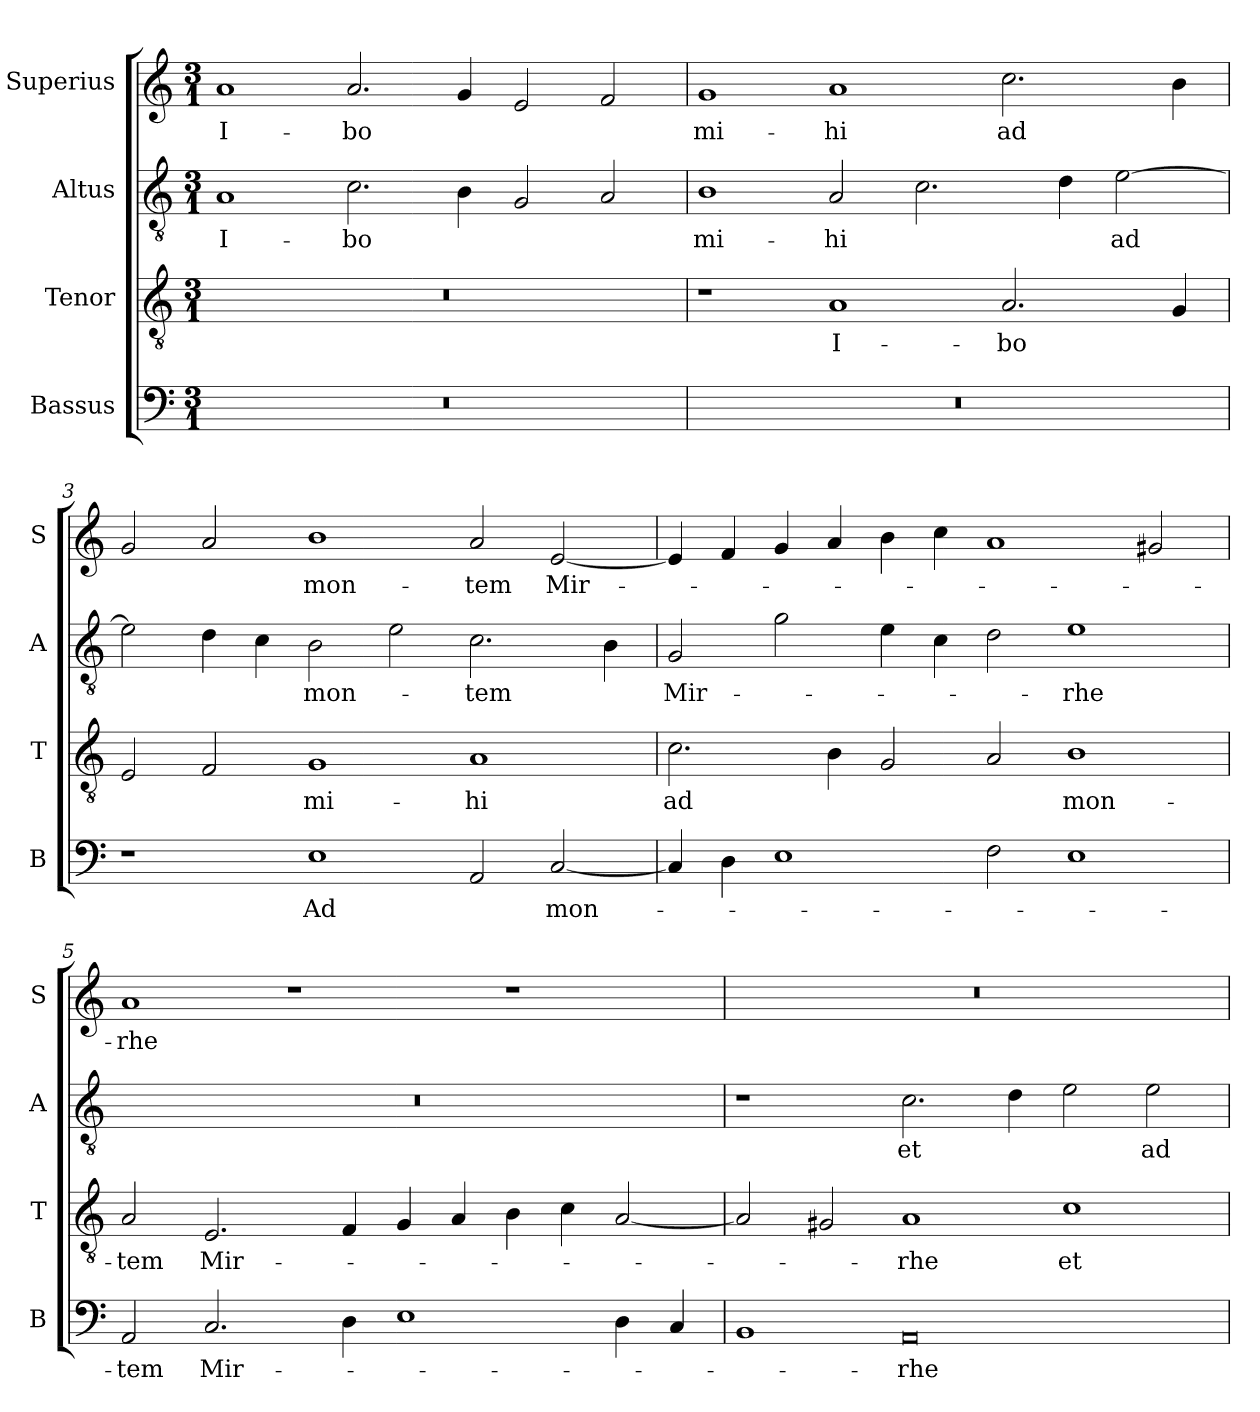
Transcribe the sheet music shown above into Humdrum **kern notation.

**kern	**text	**kern	**text	**kern	**text	**kern	**text
*part4	*part4	*part3	*part3	*part2	*part2	*part1	*part1
*staff4	*staff4	*staff3	*staff3	*staff2	*staff2	*staff1	*staff1
*I"Bassus	*	*I"Tenor	*	*I"Altus	*	*I"Superius	*
*I'B	*	*I'T	*	*I'A	*	*I'S	*
*clefF4	*	*clefGv2	*	*clefGv2	*	*clefG2	*
*k[]	*	*k[]	*	*k[]	*	*k[]	*
*M3/1	*	*M3/1	*	*M3/1	*	*M3/1	*
=1	=1	=1	=1	=1	=1	=1	=1
0.r	.	0.r	.	1A	I-	1a	I-
.	.	.	.	2.c	-bo	2.a	-bo
.	.	.	.	4B	.	4g	.
.	.	.	.	2G	.	2e	.
.	.	.	.	2A	.	2f	.
=2	=2	=2	=2	=2	=2	=2	=2
0.r	.	1r	.	1B	mi-	1g	mi-
.	.	1A	I-	2A	-hi	1a	-hi
.	.	.	.	2.c	.	.	.
.	.	2.A	-bo	.	.	2.cc	ad
.	.	.	.	4d	.	.	.
.	.	.	.	[2e	ad	.	.
.	.	4G	.	.	.	4b	.
=3	=3	=3	=3	=3	=3	=3	=3
1r	.	2E	.	2e]	.	2g	.
.	.	2F	.	4d	.	2a	.
.	.	.	.	4c	.	.	.
1E	Ad	1G	mi-	2B	mon-	1b	mon-
.	.	.	.	2e	.	.	.
2AA	.	1A	-hi	2.c	-tem	2a	-tem
[2C	mon-	.	.	.	.	[2e	Mir-
.	.	.	.	4B	.	.	.
=4	=4	=4	=4	=4	=4	=4	=4
4C]	.	2.c	ad	2G	Mir-	4e]	.
4D	.	.	.	.	.	4f	.
1E	.	.	.	2g	.	4g	.
.	.	4B	.	.	.	4a	.
.	.	2G	.	4e	.	4b	.
.	.	.	.	4c	.	4cc	.
2F	.	2A	.	2d	.	1a	.
1E	.	1B	mon-	1e	-rhe	.	.
.	.	.	.	.	.	2g#X	.
=5	=5	=5	=5	=5	=5	=5	=5
2AA	-tem	2A	-tem	0.r	.	1a	-rhe
2.C	Mir-	2.E	Mir-	.	.	.	.
.	.	.	.	.	.	1r	.
4D	.	4F	.	.	.	.	.
1E	.	4G	.	.	.	.	.
.	.	4A	.	.	.	.	.
.	.	4B	.	.	.	1r	.
.	.	4c	.	.	.	.	.
4D	.	[2A	.	.	.	.	.
4C	.	.	.	.	.	.	.
=6	=6	=6	=6	=6	=6	=6	=6
1BB	.	2A]	.	1r	.	0.r	.
.	.	2G#X	.	.	.	.	.
0AA	-rhe	1A	-rhe	2.c	et	.	.
.	.	.	.	4d	.	.	.
.	.	1c	et	2e	.	.	.
.	.	.	.	2e	ad	.	.
=	=	=	=	=	=	=	=
*-	*-	*-	*-	*-	*-	*-	*-
